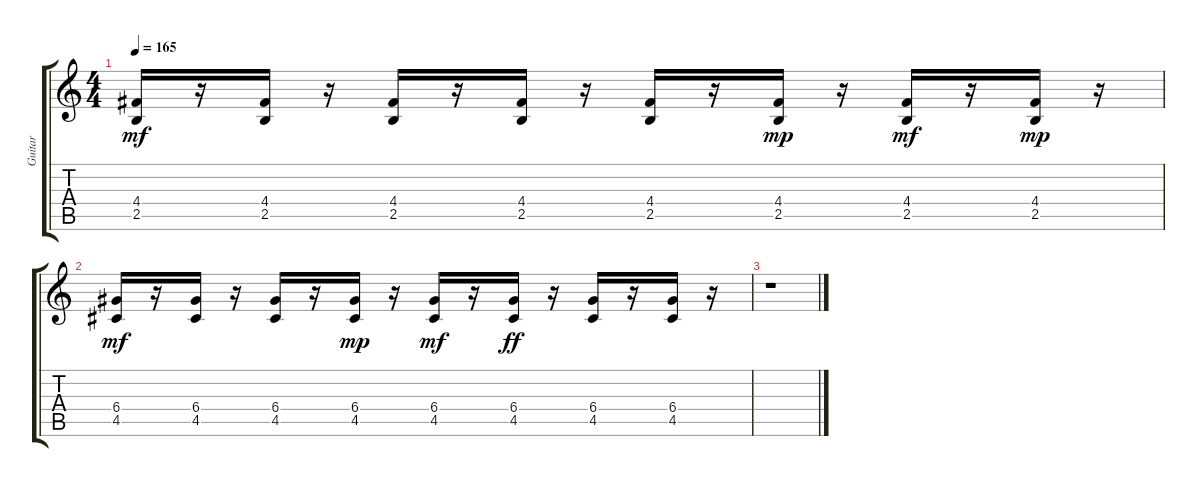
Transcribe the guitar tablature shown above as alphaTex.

\track ("Guitar" "Guitar") {instrument electricguitarmuted}
\staff {score tabs}
\tuning (E4 B3 G3 D3 A2 E2) {hide}
\ts (4 4)
\tempo 165
\clef g2
\ks c
(4.4 2.5).16{dy mf} r.16 (4.4 2.5).16 r.16 (4.4 2.5).16 r.16 (4.4 2.5).16 r.16 (4.4 2.5).16 r.16 (4.4 2.5).16{dy mp} r.16 (4.4 2.5).16{dy mf} r.16 (4.4 2.5).16{dy mp} r.16 |
(6.4 4.5).16{dy mf} r.16 (6.4 4.5).16 r.16 (6.4 4.5).16 r.16 (6.4 4.5).16{dy mp} r.16 (6.4 4.5).16{dy mf} r.16 (6.4 4.5).16{dy ff} r.16 (6.4 4.5).16 r.16 (6.4 4.5).16 r.16 |
r.1
